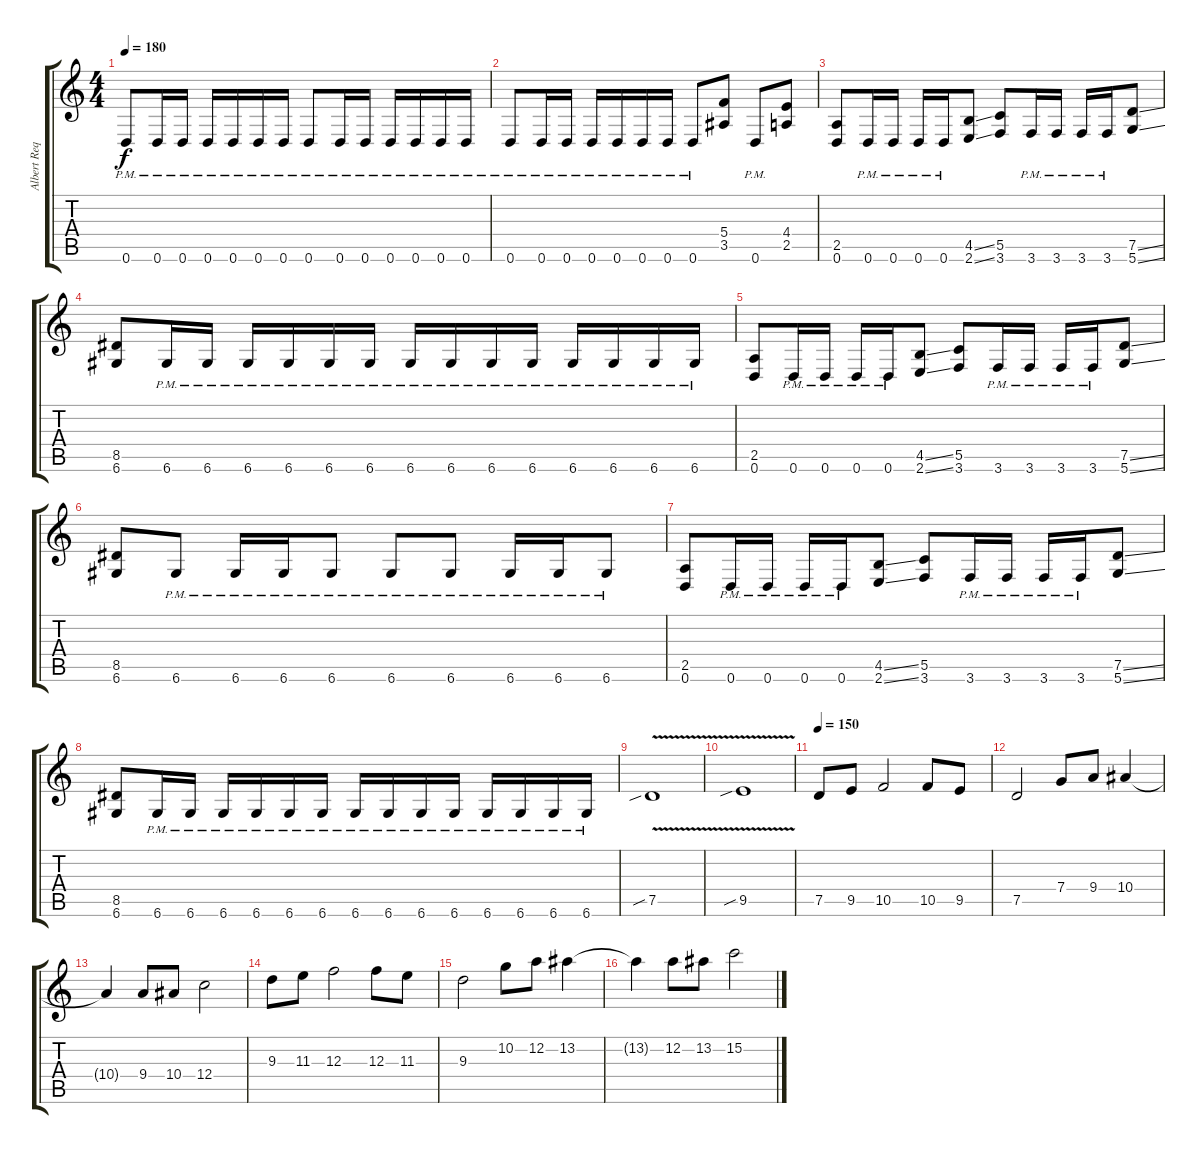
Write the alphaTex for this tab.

\track ("Albert Requena" "Albert Req") {instrument distortionguitar}
\staff {score tabs}
\tuning (D4 A3 F3 C3 G2 D2) {hide}
\ts (4 4)
\tempo 180
\clef g2
\ks c
0.6{pm}.8{dy f} 0.6{pm}.16 0.6{pm}.16 0.6{pm}.16 0.6{pm}.16 0.6{pm}.16 0.6{pm}.16 0.6{pm}.8 0.6{pm}.16 0.6{pm}.16 0.6{pm}.16 0.6{pm}.16 0.6{pm}.16 0.6{pm}.16 |
0.6{pm}.8 0.6{pm}.16 0.6{pm}.16 0.6{pm}.16 0.6{pm}.16 0.6{pm}.16 0.6{pm}.16 0.6{pm}.8 (5.4 3.5).8 0.6{pm}.8 (4.4 2.5).8 |
(2.5 0.6).8 0.6{pm}.16 0.6{pm}.16 0.6{pm}.16 0.6{pm}.16 (4.5{ss} 2.6{ss}).8 (5.5 3.6).8 3.6{pm}.16 3.6{pm}.16 3.6{pm}.16 3.6{pm}.16 (7.5{ss} 5.6{ss}).8 |
(8.5 6.6).8 6.6{pm}.16 6.6{pm}.16 6.6{pm}.16 6.6{pm}.16 6.6{pm}.16 6.6{pm}.16 6.6{pm}.16 6.6{pm}.16 6.6{pm}.16 6.6{pm}.16 6.6{pm}.16 6.6{pm}.16 6.6{pm}.16 6.6{pm}.16 |
(2.5 0.6).8 0.6{pm}.16 0.6{pm}.16 0.6{pm}.16 0.6{pm}.16 (4.5{ss} 2.6{ss}).8 (5.5 3.6).8 3.6{pm}.16 3.6{pm}.16 3.6{pm}.16 3.6{pm}.16 (7.5{ss} 5.6{ss}).8 |
(8.5 6.6).8 6.6{pm}.8 6.6{pm}.16 6.6{pm}.16 6.6{pm}.8 6.6{pm}.8 6.6{pm}.8 6.6{pm}.16 6.6{pm}.16 6.6{pm}.8 |
(2.5 0.6).8 0.6{pm}.16 0.6{pm}.16 0.6{pm}.16 0.6{pm}.16 (4.5{ss} 2.6{ss}).8 (5.5 3.6).8 3.6{pm}.16 3.6{pm}.16 3.6{pm}.16 3.6{pm}.16 (7.5{ss} 5.6{ss}).8 |
(8.5 6.6).8 6.6{pm}.16 6.6{pm}.16 6.6{pm}.16 6.6{pm}.16 6.6{pm}.16 6.6{pm}.16 6.6{pm}.16 6.6{pm}.16 6.6{pm}.16 6.6{pm}.16 6.6{pm}.16 6.6{pm}.16 6.6{pm}.16 6.6{pm}.16 |
7.5{v sib}.1 |
9.5{v sib}.1 |
\tempo 150
7.5.8 9.5.8 10.5.2 10.5.8 9.5.8 |
7.5.2 7.4.8 9.4.8 10.4.4 |
10.4{t}.4 9.4.8 10.4.8 12.4.2 |
9.3.8 11.3.8 12.3.2 12.3.8 11.3.8 |
9.3.2 10.2.8 12.2.8 13.2.4 |
13.2{t}.4 12.2.8 13.2.8 15.2.2
